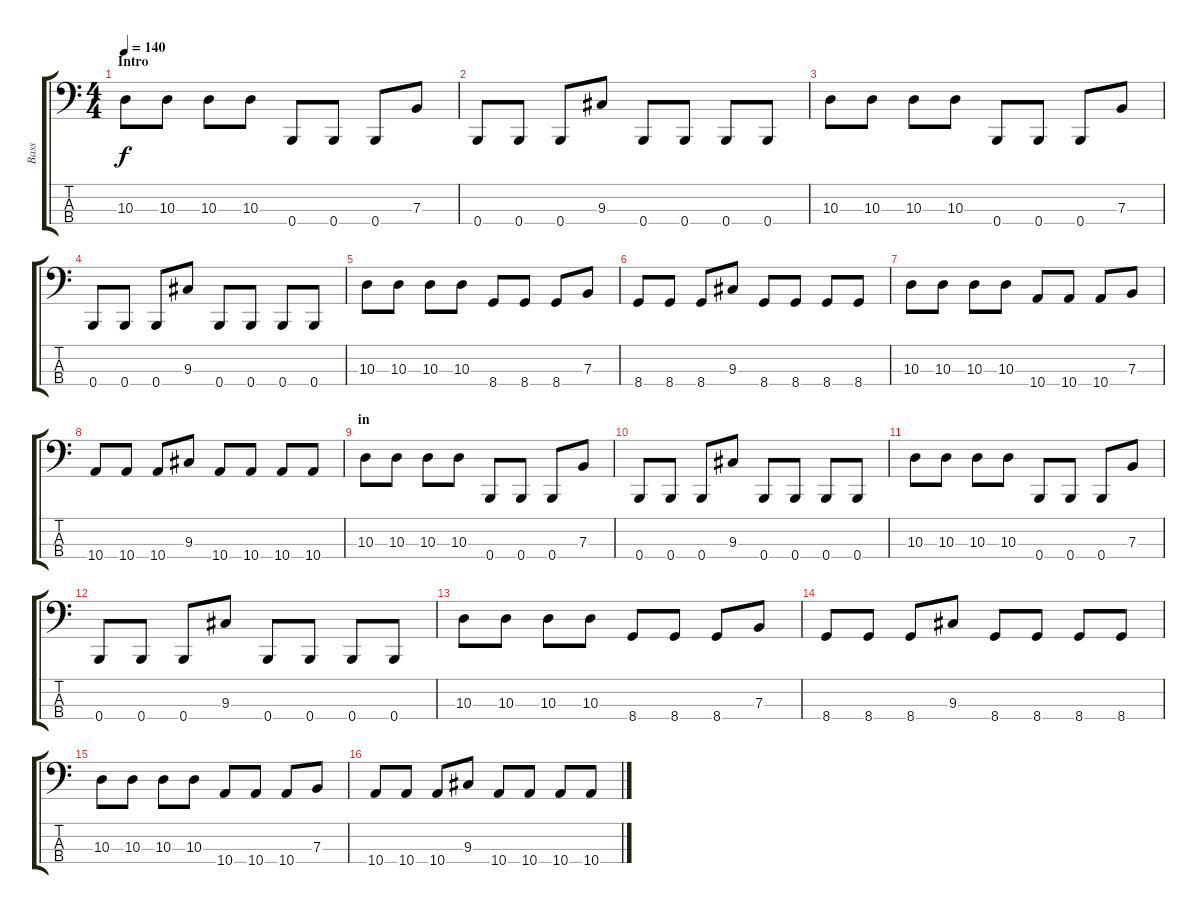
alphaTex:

\track ("Bass" "Bass") {instrument electricbasspick}
\staff {score tabs}
\tuning (D2 A1 E1 B0) {hide}
\ts (4 4)
\section ("" "Intro")
\tempo 140
\clef f4
\ks c
10.3.8{dy f instrument electricbasspick} 10.3.8 10.3.8 10.3.8 0.4.8 0.4.8 0.4.8 7.3.8 |
0.4.8 0.4.8 0.4.8 9.3.8 0.4.8 0.4.8 0.4.8 0.4.8 |
10.3.8 10.3.8 10.3.8 10.3.8 0.4.8 0.4.8 0.4.8 7.3.8 |
0.4.8 0.4.8 0.4.8 9.3.8 0.4.8 0.4.8 0.4.8 0.4.8 |
10.3.8 10.3.8 10.3.8 10.3.8 8.4.8 8.4.8 8.4.8 7.3.8 |
8.4.8 8.4.8 8.4.8 9.3.8 8.4.8 8.4.8 8.4.8 8.4.8 |
10.3.8 10.3.8 10.3.8 10.3.8 10.4.8 10.4.8 10.4.8 7.3.8 |
10.4.8 10.4.8 10.4.8 9.3.8 10.4.8 10.4.8 10.4.8 10.4.8 |
\section ("" "in")
10.3.8 10.3.8 10.3.8 10.3.8 0.4.8 0.4.8 0.4.8 7.3.8 |
0.4.8 0.4.8 0.4.8 9.3.8 0.4.8 0.4.8 0.4.8 0.4.8 |
10.3.8 10.3.8 10.3.8 10.3.8 0.4.8 0.4.8 0.4.8 7.3.8 |
0.4.8 0.4.8 0.4.8 9.3.8 0.4.8 0.4.8 0.4.8 0.4.8 |
10.3.8 10.3.8 10.3.8 10.3.8 8.4.8 8.4.8 8.4.8 7.3.8 |
8.4.8 8.4.8 8.4.8 9.3.8 8.4.8 8.4.8 8.4.8 8.4.8 |
10.3.8 10.3.8 10.3.8 10.3.8 10.4.8 10.4.8 10.4.8 7.3.8 |
10.4.8 10.4.8 10.4.8 9.3.8 10.4.8 10.4.8 10.4.8 10.4.8
